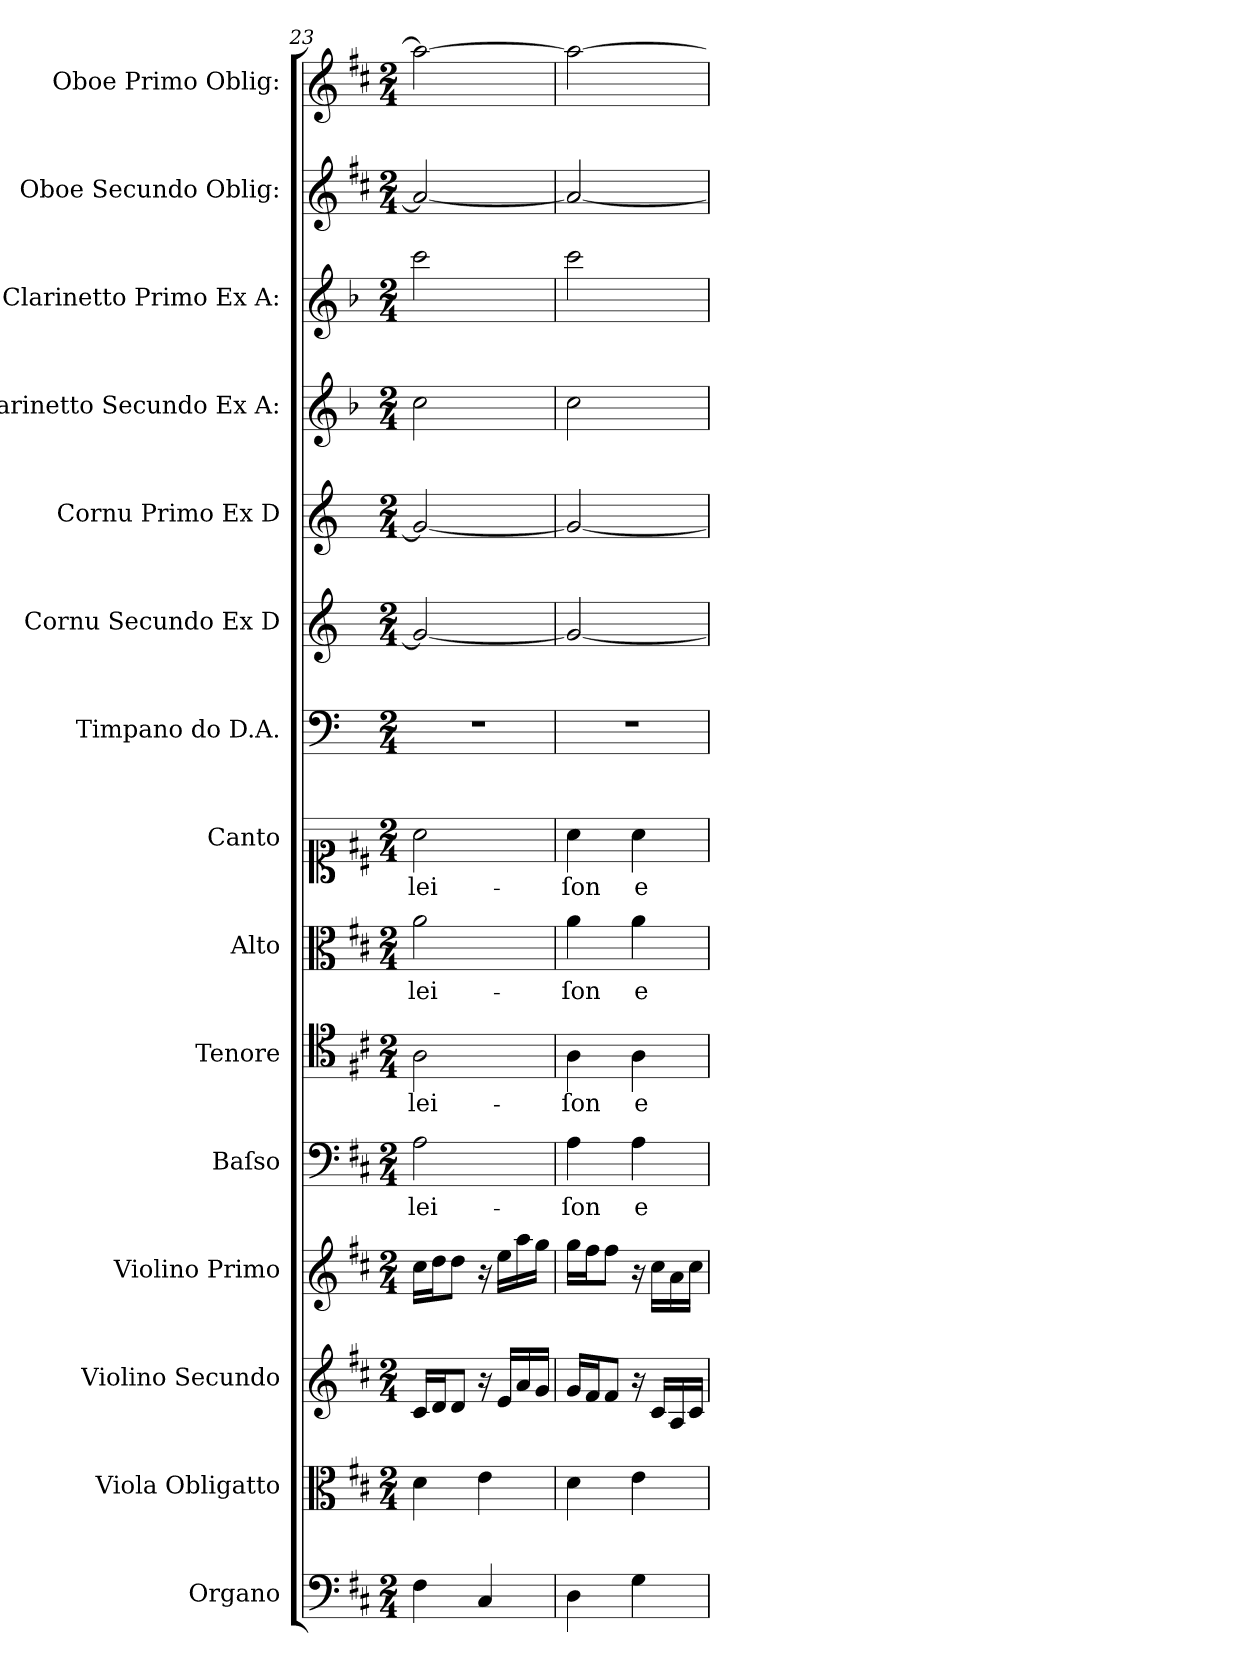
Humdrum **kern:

**kern	**kern	**kern	**kern	**kern	**text	**kern	**text	**kern	**text	**kern	**text	**kern	**kern	**kern	**kern	**kern	**kern	**kern
*part15	*part14	*part13	*part12	*part11	*part11	*part10	*part10	*part9	*part9	*part8	*part8	*part7	*part6	*part5	*part4	*part3	*part2	*part1
*staff15	*staff14	*staff13	*staff12	*staff11	*staff11	*staff10	*staff10	*staff9	*staff9	*staff8	*staff8	*staff7	*staff6	*staff5	*staff4	*staff3	*staff2	*staff1
*I"Organo	*I"Viola Obligatto	*I"Violino Secundo	*I"Violino Primo	*I"Baſso	*	*I"Tenore	*	*I"Alto	*	*I"Canto	*	*I"Timpano do D.A.	*I"Cornu Secundo Ex D	*I"Cornu Primo Ex D	*I"Clarinetto Secundo Ex A:	*I"Clarinetto Primo Ex A:	*I"Oboe Secundo Oblig:	*I"Oboe Primo Oblig:
*I'org	*I'vla obl	*I'vl 2	*I'vl 1	*I'B	*	*I'T	*	*I'A	*	*	*	*I'timp	*	*	*I'cl 2 in A	*I'cl 1 in A	*I'ob 2	*I'ob 1
*clefF4	*clefC3	*clefG2	*clefG2	*clefF4	*	*clefC4	*	*clefC3	*	*clefC1	*	*clefF4	*clefG2	*clefG2	*clefG2	*clefG2	*clefG2	*clefG2
*	*	*	*	*	*	*	*	*	*	*	*	*	*ITrd-1c-2	*ITrd-1c-2	*ITrd2c3	*ITrd2c3	*	*
*k[f#c#]	*k[f#c#]	*k[f#c#]	*k[f#c#]	*k[f#c#]	*	*k[f#c#]	*	*k[f#c#]	*	*k[f#c#]	*	*k[]	*k[f#c#]	*k[f#c#]	*k[f#c#]	*k[f#c#]	*k[f#c#]	*k[f#c#]
*D:	*D:	*D:	*D:	*D:	*	*D:	*	*D:	*	*D:	*	*	*	*	*D:	*D:	*D:	*D:
*M2/4	*M2/4	*M2/4	*M2/4	*M2/4	*	*M2/4	*	*M2/4	*	*M2/4	*	*M2/4	*M2/4	*M2/4	*M2/4	*M2/4	*M2/4	*M2/4
=23	=23	=23	=23	=23	=23	=23	=23	=23	=23	=23	=23	=23	=23	=23	=23	=23	=23	=23
!	!	!	!	!	!LO:LY:i	!	!LO:LY:i	!	!	!	!	!	!	!	!	!	!	!
4F#\	4d\	16c#/LL	16cc#\LL	2A\	-lei-	2A\	-lei-	2a\	-lei-	2a\	-lei-	2r	2a/_	2a/_>	2a\	2aa\	2a/_>	2aa\_<
.	.	16d/J	16dd\J	.	.	.	.	.	.	.	.	.	.	.	.	.	.	.
.	.	8d/J	8dd\J	.	.	.	.	.	.	.	.	.	.	.	.	.	.	.
4C#/	4e\	16r	16r	.	.	.	.	.	.	.	.	.	.	.	.	.	.	.
.	.	16e/LL	16ee\LL	.	.	.	.	.	.	.	.	.	.	.	.	.	.	.
.	.	16a/	16aa\	.	.	.	.	.	.	.	.	.	.	.	.	.	.	.
.	.	16g/JJ	16gg\JJ	.	.	.	.	.	.	.	.	.	.	.	.	.	.	.
=24	=24	=24	=24	=24	=24	=24	=24	=24	=24	=24	=24	=24	=24	=24	=24	=24	=24	=24
!	!	!	!	!	!LO:LY:i	!	!LO:LY:i	!	!	!	!	!	!	!	!	!	!	!
4D\	4d\	16g/LL	16gg\LL	4A\	-ſon	4A\	-ſon	4a\	-ſon	4a\	-ſon	2r	2a/_	2a/_>	2a\	2aa\	2a/_>	2aa\_<
.	.	16f#/J	16ff#\J	.	.	.	.	.	.	.	.	.	.	.	.	.	.	.
.	.	8f#/J	8ff#\J	.	.	.	.	.	.	.	.	.	.	.	.	.	.	.
!	!	!	!	!	!LO:LY:i	!	!LO:LY:i	!	!LO:LY:i	!	!LO:LY:i	!	!	!	!	!	!	!
4G\	4e\	16r	16r	4A\	e-	4A\	e-	4a\	e-	4a\	e-	.	.	.	.	.	.	.
.	.	16c#/LL	16cc#\LL	.	.	.	.	.	.	.	.	.	.	.	.	.	.	.
.	.	16A/	16a\	.	.	.	.	.	.	.	.	.	.	.	.	.	.	.
.	.	16c#/JJ	16cc#\JJ	.	.	.	.	.	.	.	.	.	.	.	.	.	.	.
=	=	=	=	=	=	=	=	=	=	=	=	=	=	=	=	=	=	=
*-	*-	*-	*-	*-	*-	*-	*-	*-	*-	*-	*-	*-	*-	*-	*-	*-	*-	*-
